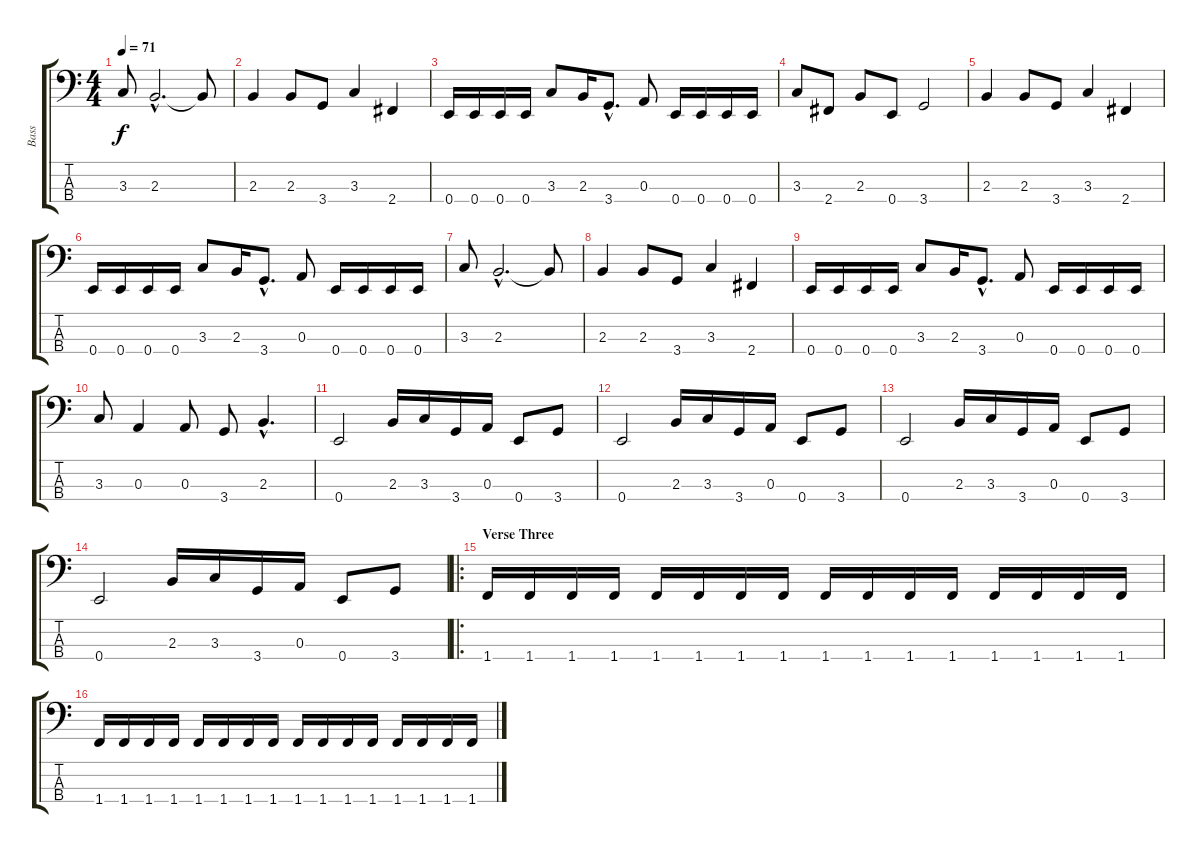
\track ("Bass" "Bass") {instrument electricbasspick}
\staff {score tabs}
\tuning (G2 D2 A1 E1) {hide}
\ts (4 4)
\tempo 71
\clef f4
\ks c
3.3.8{dy f} 2.3{hac}.2{d} 2.3{t}.8 |
2.3.4 2.3.8 3.4.8 3.3.4 2.4.4 |
0.4.16 0.4.16 0.4.16 0.4.16 3.3.8 2.3.16 3.4{hac}.8{d} 0.3.8 0.4.16 0.4.16 0.4.16 0.4.16 |
3.3.8 2.4.8 2.3.8 0.4.8 3.4.2 |
2.3.4 2.3.8 3.4.8 3.3.4 2.4.4 |
0.4.16 0.4.16 0.4.16 0.4.16 3.3.8 2.3.16 3.4{hac}.8{d} 0.3.8 0.4.16 0.4.16 0.4.16 0.4.16 |
3.3.8 2.3{hac}.2{d} 2.3{t}.8 |
2.3.4 2.3.8 3.4.8 3.3.4 2.4.4 |
0.4.16 0.4.16 0.4.16 0.4.16 3.3.8 2.3.16 3.4{hac}.8{d} 0.3.8 0.4.16 0.4.16 0.4.16 0.4.16 |
3.3.8 0.3.4 0.3.8 3.4.8 2.3{hac}.4{d} |
0.4.2 2.3.16 3.3.16 3.4.16 0.3.16 0.4.8 3.4.8 |
0.4.2 2.3.16 3.3.16 3.4.16 0.3.16 0.4.8 3.4.8 |
0.4.2 2.3.16 3.3.16 3.4.16 0.3.16 0.4.8 3.4.8 |
0.4.2 2.3.16 3.3.16 3.4.16 0.3.16 0.4.8 3.4.8 |
\ro
\section ("" "Verse Three")
1.4.16 1.4.16 1.4.16 1.4.16 1.4.16 1.4.16 1.4.16 1.4.16 1.4.16 1.4.16 1.4.16 1.4.16 1.4.16 1.4.16 1.4.16 1.4.16 |
1.4.16 1.4.16 1.4.16 1.4.16 1.4.16 1.4.16 1.4.16 1.4.16 1.4.16 1.4.16 1.4.16 1.4.16 1.4.16 1.4.16 1.4.16 1.4.16
